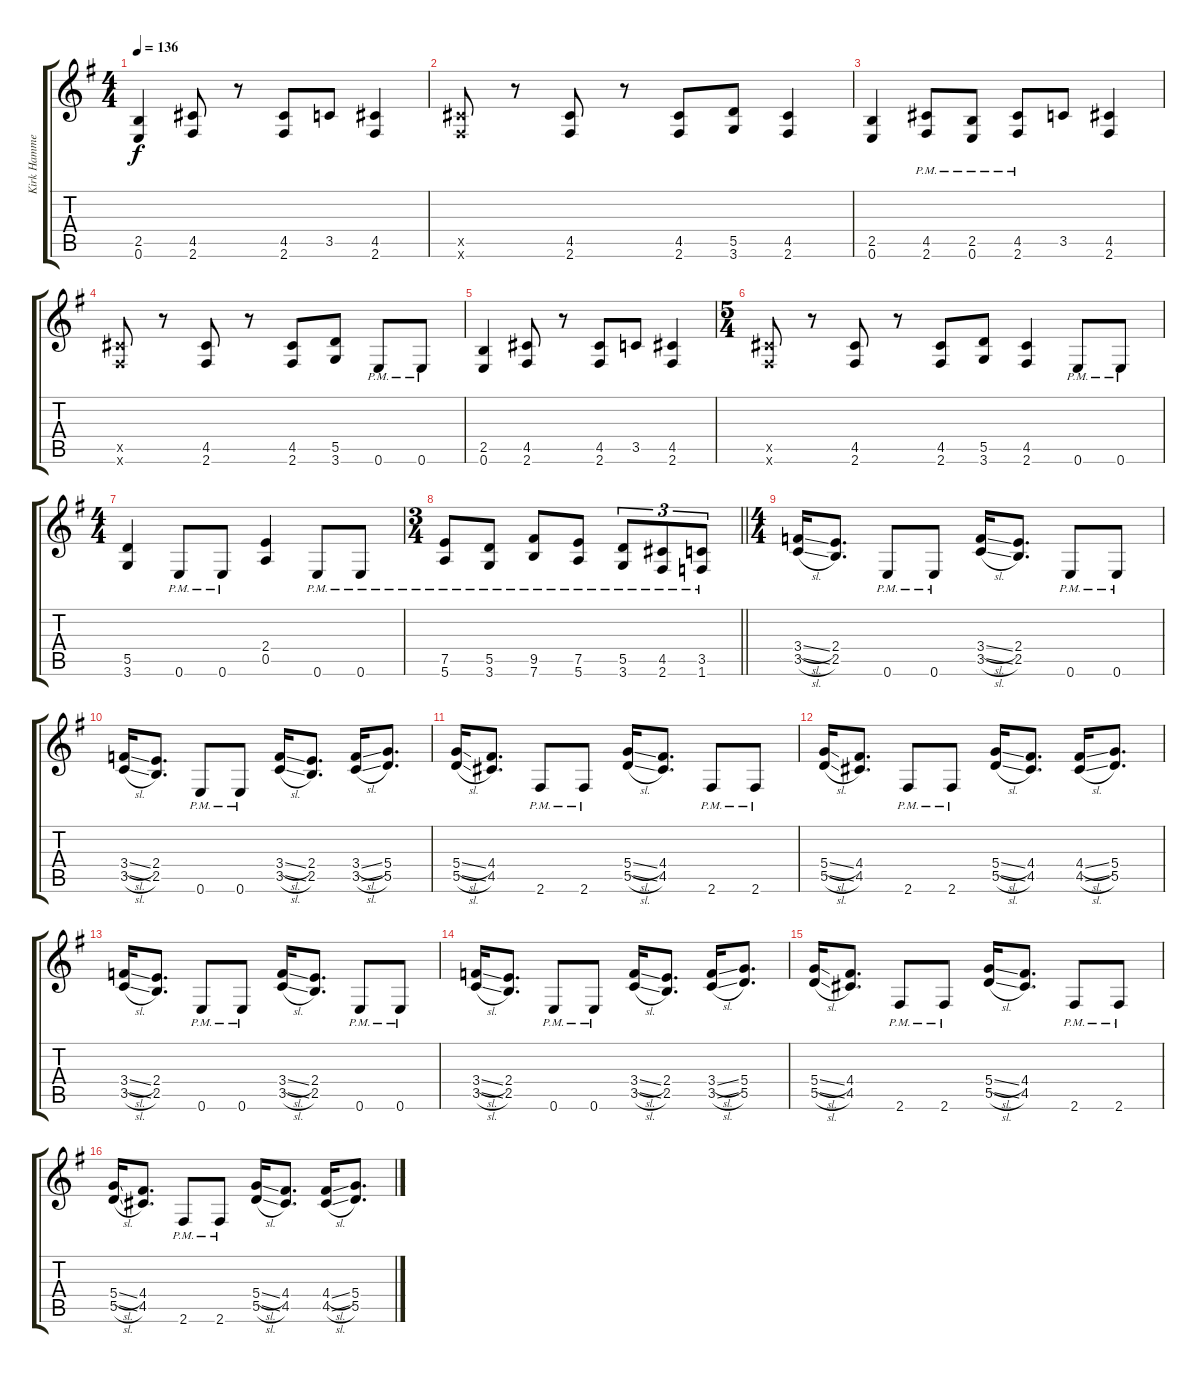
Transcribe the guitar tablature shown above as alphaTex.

\track ("Kirk Hammett" "Kirk Hamme") {instrument overdrivenguitar}
\staff {score tabs}
\tuning (E4 B3 G3 D3 A2 E2) {hide}
\ts (4 4)
\tempo 136
\clef g2
\ks eminor
(2.5 0.6).4{dy f} (4.5 2.6).8 r.8 (4.5 2.6).8 3.5.8 (4.5 2.6).4 |
(4.5{x} 2.6{x}).8 r.8 (4.5 2.6).8 r.8 (4.5 2.6).8 (5.5 3.6).8 (4.5 2.6).4 |
(2.5 0.6).4 (4.5{pm} 2.6{pm}).8 (2.5{pm} 0.6{pm}).8 (4.5{pm} 2.6{pm}).8 3.5.8 (4.5 2.6).4 |
(4.5{x} 2.6{x}).8 r.8 (4.5 2.6).8 r.8 (4.5 2.6).8 (5.5 3.6).8 0.6{pm}.8 0.6{pm}.8 |
(2.5 0.6).4 (4.5 2.6).8 r.8 (4.5 2.6).8 3.5.8 (4.5 2.6).4 |
\ts (5 4)
(4.5{x} 2.6{x}).8 r.8 (4.5 2.6).8 r.8 (4.5 2.6).8 (5.5 3.6).8 (4.5 2.6).4 0.6{pm}.8 0.6{pm}.8 |
\ts (4 4)
(5.5 3.6).4 0.6{pm}.8 0.6{pm}.8 (2.4 0.5).4 0.6{pm}.8 0.6{pm}.8 |
\ts (3 4)
\barLineRight lightlight
(7.5{pm} 5.6{pm}).8 (5.5{pm} 3.6{pm}).8 (9.5{pm} 7.6{pm}).8 (7.5{pm} 5.6{pm}).8 (5.5{pm} 3.6{pm}).8{tu (3 2)} (4.5{pm} 2.6{pm}).8{tu (3 2)} (3.5{pm} 1.6{pm}).8{tu (3 2)} |
\ts (4 4)
(3.4{sl} 3.5{sl}).16 (2.4 2.5).8{d} 0.6{pm}.8 0.6{pm}.8 (3.4{sl} 3.5{sl}).16 (2.4 2.5).8{d} 0.6{pm}.8 0.6{pm}.8 |
(3.4{sl} 3.5{sl}).16 (2.4 2.5).8{d} 0.6{pm}.8 0.6{pm}.8 (3.4{sl} 3.5{sl}).16 (2.4 2.5).8{d} (3.4{sl} 3.5{sl}).16 (5.4 5.5).8{d} |
(5.4{sl} 5.5{sl}).16 (4.4 4.5).8{d} 2.6{pm}.8 2.6{pm}.8 (5.4{sl} 5.5{sl}).16 (4.4 4.5).8{d} 2.6{pm}.8 2.6{pm}.8 |
(5.4{sl} 5.5{sl}).16 (4.4 4.5).8{d} 2.6{pm}.8 2.6{pm}.8 (5.4{sl} 5.5{sl}).16 (4.4 4.5).8{d} (4.4{sl} 4.5{sl}).16 (5.4 5.5).8{d} |
(3.4{sl} 3.5{sl}).16 (2.4 2.5).8{d} 0.6{pm}.8 0.6{pm}.8 (3.4{sl} 3.5{sl}).16 (2.4 2.5).8{d} 0.6{pm}.8 0.6{pm}.8 |
(3.4{sl} 3.5{sl}).16 (2.4 2.5).8{d} 0.6{pm}.8 0.6{pm}.8 (3.4{sl} 3.5{sl}).16 (2.4 2.5).8{d} (3.4{sl} 3.5{sl}).16 (5.4 5.5).8{d} |
(5.4{sl} 5.5{sl}).16 (4.4 4.5).8{d} 2.6{pm}.8 2.6{pm}.8 (5.4{sl} 5.5{sl}).16 (4.4 4.5).8{d} 2.6{pm}.8 2.6{pm}.8 |
(5.4{sl} 5.5{sl}).16 (4.4 4.5).8{d} 2.6{pm}.8 2.6{pm}.8 (5.4{sl} 5.5{sl}).16 (4.4 4.5).8{d} (4.4{sl} 4.5{sl}).16 (5.4 5.5).8{d}
